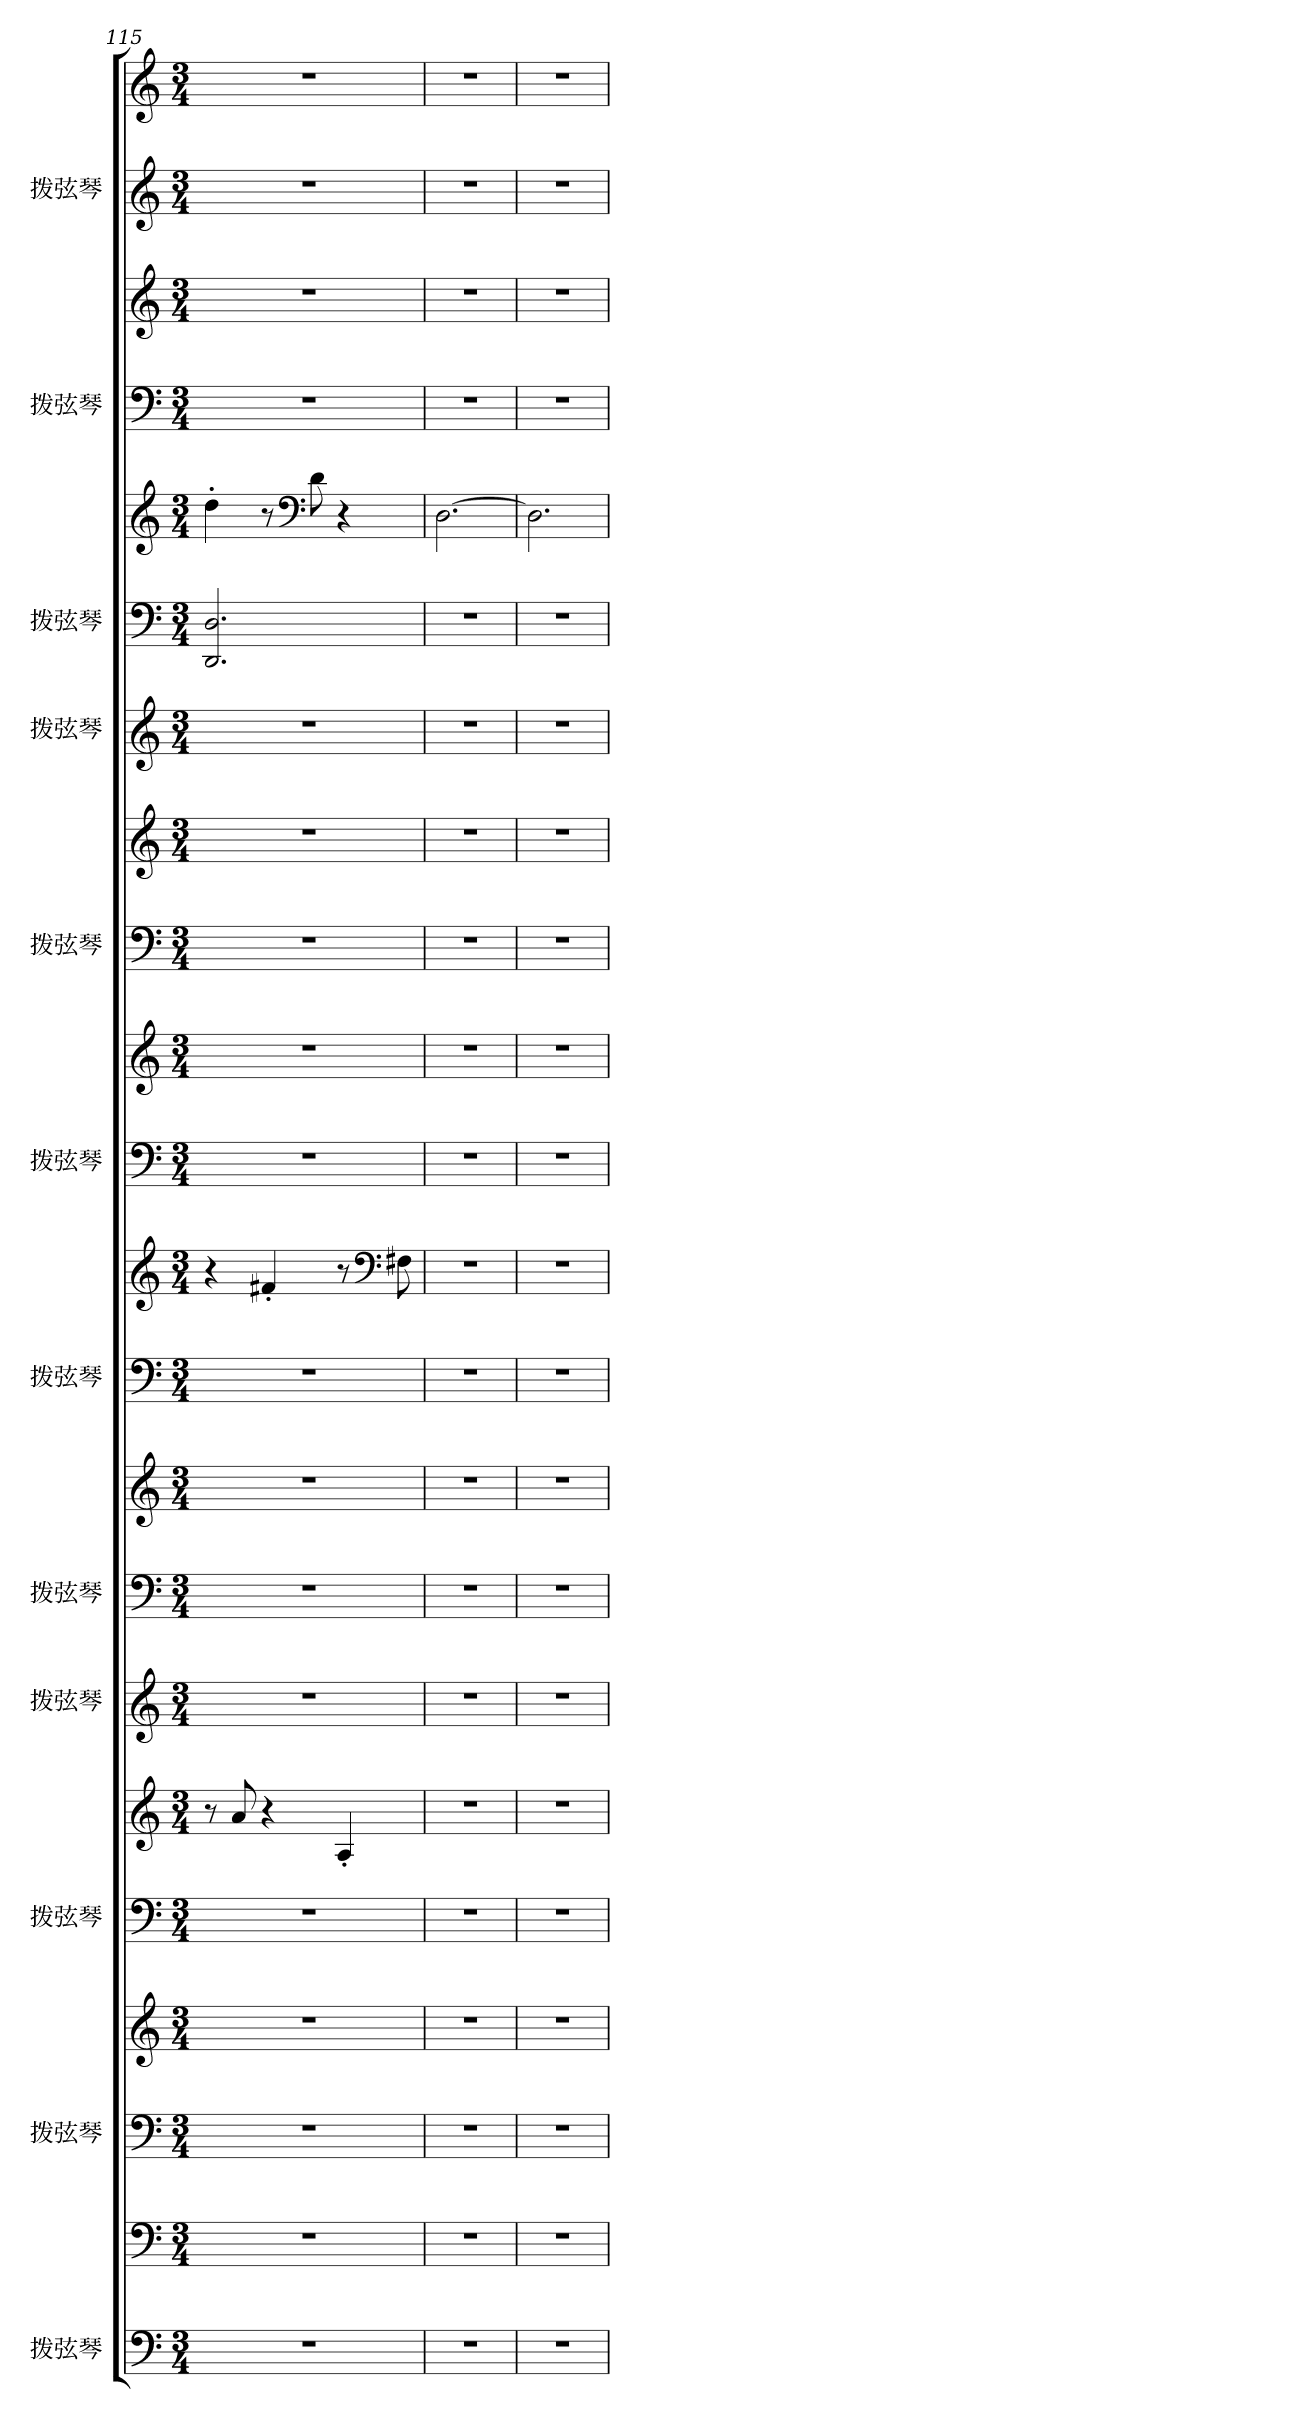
**kern	**kern	**kern	**kern	**kern	**kern	**kern	**kern	**kern	**kern	**kern	**kern	**kern	**kern	**kern	**kern	**kern	**kern	**kern	**kern	**kern	**kern
*part12	*part12	*part11	*part11	*part10	*part10	*part9	*part8	*part8	*part7	*part7	*part6	*part6	*part5	*part5	*part4	*part3	*part3	*part2	*part2	*part1	*part1
*staff22	*staff21	*staff20	*staff19	*staff18	*staff17	*staff16	*staff15	*staff14	*staff13	*staff12	*staff11	*staff10	*staff9	*staff8	*staff7	*staff6	*staff5	*staff4	*staff3	*staff2	*staff1
*I"拨弦琴	*	*I"拨弦琴	*	*I"拨弦琴	*	*I"拨弦琴	*I"拨弦琴	*	*I"拨弦琴	*	*I"拨弦琴	*	*I"拨弦琴	*	*I"拨弦琴	*I"拨弦琴	*	*I"拨弦琴	*	*I"拨弦琴	*
!!LO:PB:g=z
*clefF4	*clefF4	*clefF4	*clefG2	*clefF4	*clefG2	*clefG2	*clefF4	*clefG2	*clefF4	*clefG2	*clefF4	*clefG2	*clefF4	*clefG2	*clefG2	*clefF4	*clefG2	*clefF4	*clefG2	*clefG2	*clefG2
*k[]	*k[]	*k[]	*k[]	*k[]	*k[]	*k[]	*k[]	*k[]	*k[]	*k[]	*k[]	*k[]	*k[]	*k[]	*k[]	*k[]	*k[]	*k[]	*k[]	*k[]	*k[]
*M3/4	*M3/4	*M3/4	*M3/4	*M3/4	*M3/4	*M3/4	*M3/4	*M3/4	*M3/4	*M3/4	*M3/4	*M3/4	*M3/4	*M3/4	*M3/4	*M3/4	*M3/4	*M3/4	*M3/4	*M3/4	*M3/4
=115	=115	=115	=115	=115	=115	=115	=115	=115	=115	=115	=115	=115	=115	=115	=115	=115	=115	=115	=115	=115	=115
2.r	2.r	2.r	2.r	2.r	8r	2.r	2.r	2.r	2.r	4r	2.r	2.r	2.r	2.r	2.r	2.DD/ 2.D/	4dd'\	2.r	2.r	2.r	2.r
.	.	.	.	.	8a/	.	.	.	.	.	.	.	.	.	.	.	.	.	.	.	.
.	.	.	.	.	4r	.	.	.	.	4f#X'/	.	.	.	.	.	.	8r	.	.	.	.
*	*	*	*	*	*	*	*	*	*	*	*	*	*	*	*	*	*clefF4	*	*	*	*
.	.	.	.	.	.	.	.	.	.	.	.	.	.	.	.	.	8d\	.	.	.	.
.	.	.	.	.	4A'/	.	.	.	.	8r	.	.	.	.	.	.	4r	.	.	.	.
*	*	*	*	*	*	*	*	*	*	*clefF4	*	*	*	*	*	*	*	*	*	*	*
.	.	.	.	.	.	.	.	.	.	8F#X\	.	.	.	.	.	.	.	.	.	.	.
=116	=116	=116	=116	=116	=116	=116	=116	=116	=116	=116	=116	=116	=116	=116	=116	=116	=116	=116	=116	=116	=116
2.r	2.r	2.r	2.r	2.r	2.r	2.r	2.r	2.r	2.r	2.r	2.r	2.r	2.r	2.r	2.r	2.r	[2.D\	2.r	2.r	2.r	2.r
=117	=117	=117	=117	=117	=117	=117	=117	=117	=117	=117	=117	=117	=117	=117	=117	=117	=117	=117	=117	=117	=117
2.r	2.r	2.r	2.r	2.r	2.r	2.r	2.r	2.r	2.r	2.r	2.r	2.r	2.r	2.r	2.r	2.r	2.D\]	2.r	2.r	2.r	2.r
=	=	=	=	=	=	=	=	=	=	=	=	=	=	=	=	=	=	=	=	=	=
*-	*-	*-	*-	*-	*-	*-	*-	*-	*-	*-	*-	*-	*-	*-	*-	*-	*-	*-	*-	*-	*-
